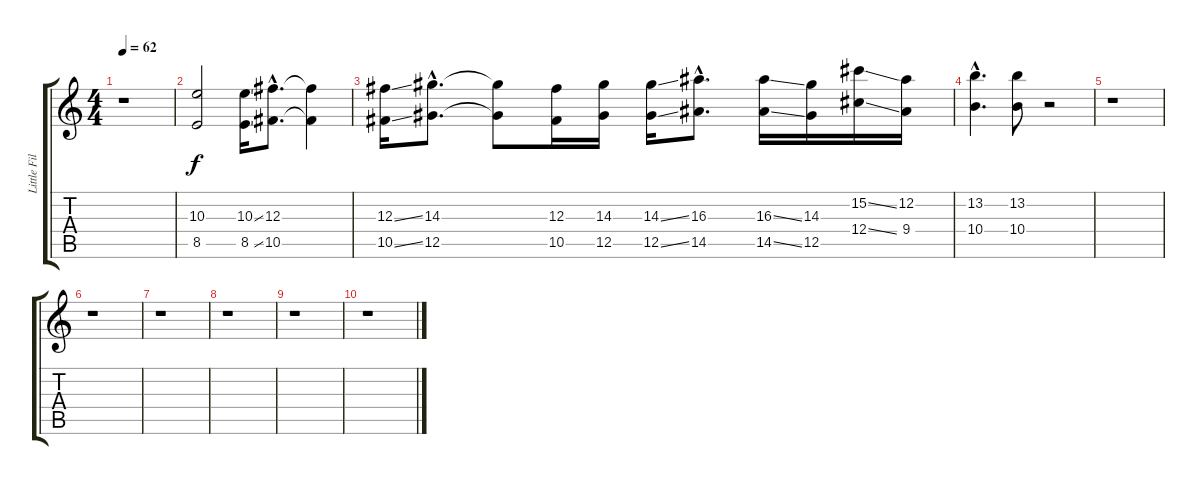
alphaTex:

\track ("Little Fill" "Little Fil") {instrument distortionguitar}
\staff {score tabs}
\tuning (Eb4 Bb3 Gb3 Db3 Ab2 Eb2) {hide}
\ts (4 4)
\tempo 62
\clef g2
\ks c
r.1{dy f} |
(10.3 8.5).2 (10.3{ss} 8.5{ss}).16 (12.3{hac} 10.5{hac}).8{d} (12.3{t} 10.5{t}).4 |
(12.3{ss} 10.5{ss}).16 (14.3{hac} 12.5{hac}).8{d} (14.3{t} 12.5{t}).8 (12.3 10.5).16 (14.3 12.5).16 (14.3{ss} 12.5{ss}).16 (16.3{hac} 14.5{hac}).8{d} (16.3{ss} 14.5{ss}).16 (14.3 12.5).16 (15.2{ss} 12.4{ss}).16 (12.2 9.4).16 |
(13.2{hac} 10.4{hac}).4{d} (13.2 10.4).8 r.2 |
r.1 |
r.1 |
r.1 |
r.1 |
r.1 |
r.1
